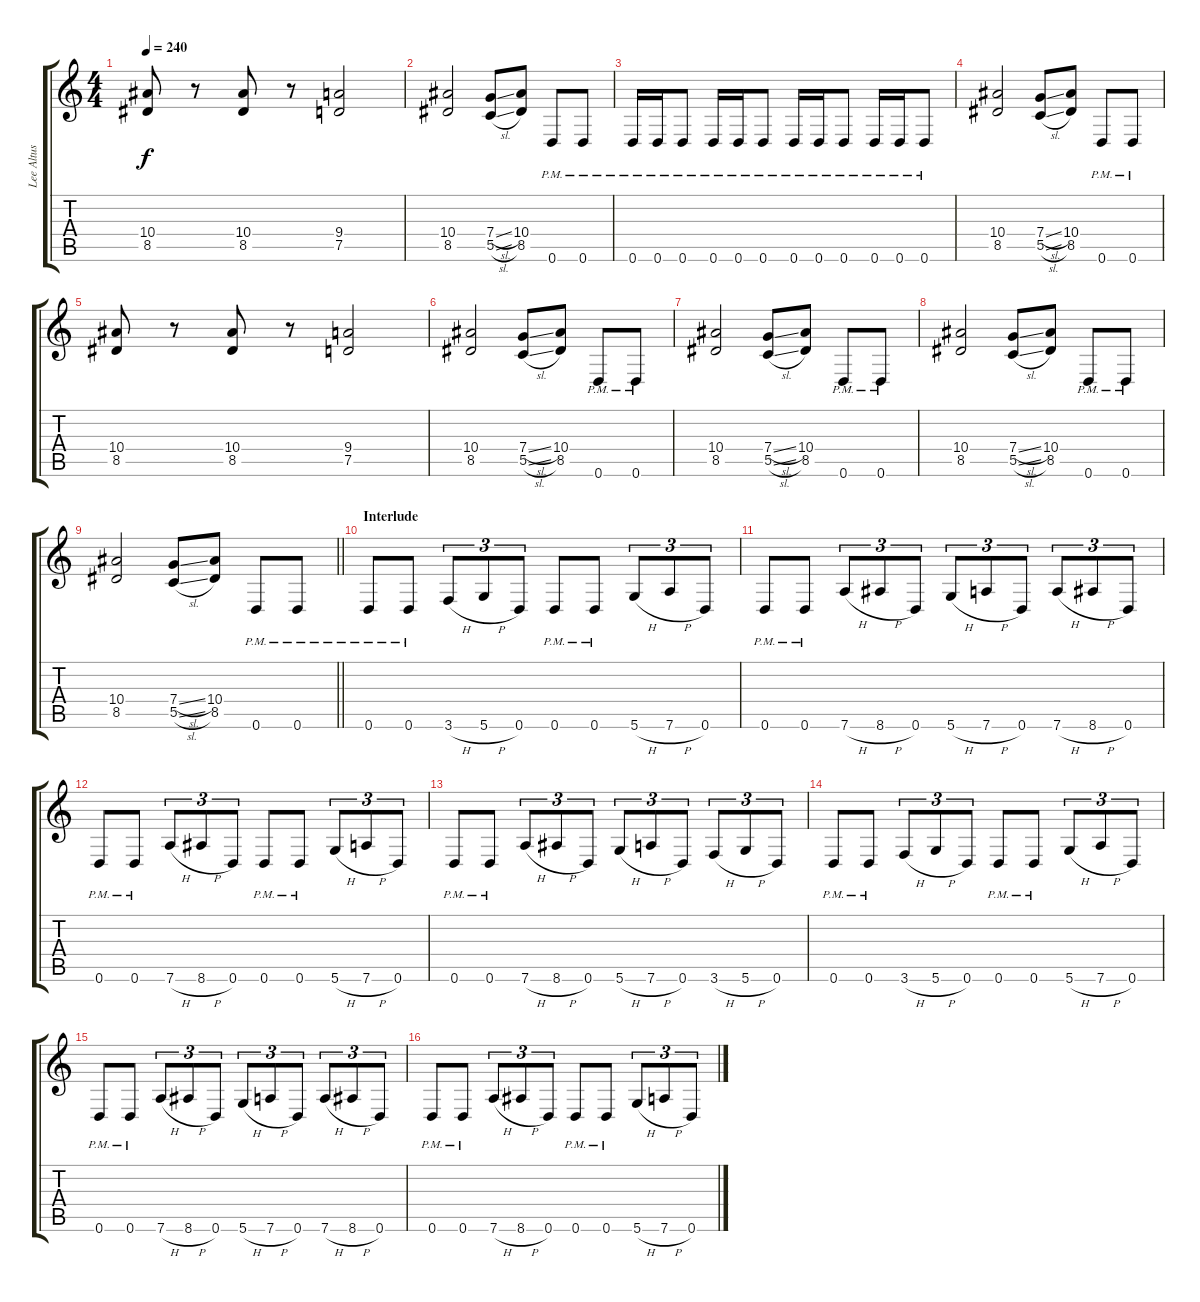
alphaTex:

\track ("Lee Altus" "Lee Altus") {instrument acousticguitarsteel}
\staff {score tabs}
\tuning (D4 A3 F3 C3 G2 D2) {hide}
\ts (4 4)
\tempo 240
\clef g2
\ks c
(10.4 8.5).8{dy f} r.8 (10.4 8.5).8 r.8 (9.4 7.5).2 |
(10.4 8.5).2 (7.4{sl} 5.5{sl}).8 (10.4 8.5).8 0.6{pm}.8 0.6{pm}.8 |
0.6{pm}.16 0.6{pm}.16 0.6{pm}.8 0.6{pm}.16 0.6{pm}.16 0.6{pm}.8 0.6{pm}.16 0.6{pm}.16 0.6{pm}.8 0.6{pm}.16 0.6{pm}.16 0.6{pm}.8 |
(10.4 8.5).2 (7.4{sl} 5.5{sl}).8 (10.4 8.5).8 0.6{pm}.8 0.6{pm}.8 |
(10.4 8.5).8 r.8 (10.4 8.5).8 r.8 (9.4 7.5).2 |
(10.4 8.5).2 (7.4{sl} 5.5{sl}).8 (10.4 8.5).8 0.6{pm}.8 0.6{pm}.8 |
(10.4 8.5).2 (7.4{sl} 5.5{sl}).8 (10.4 8.5).8 0.6{pm}.8 0.6{pm}.8 |
(10.4 8.5).2 (7.4{sl} 5.5{sl}).8 (10.4 8.5).8 0.6{pm}.8 0.6{pm}.8 |
\barLineRight lightlight
(10.4 8.5).2 (7.4{sl} 5.5{sl}).8 (10.4 8.5).8 0.6{pm}.8 0.6{pm}.8 |
\section ("" "Interlude")
0.6{pm}.8 0.6{pm}.8 3.6{h}.8{tu (3 2)} 5.6{h}.8{tu (3 2)} 0.6.8{tu (3 2)} 0.6{pm}.8 0.6{pm}.8 5.6{h}.8{tu (3 2)} 7.6{h}.8{tu (3 2)} 0.6.8{tu (3 2)} |
0.6{pm}.8 0.6{pm}.8 7.6{h}.8{tu (3 2)} 8.6{h}.8{tu (3 2)} 0.6.8{tu (3 2)} 5.6{h}.8{tu (3 2)} 7.6{h}.8{tu (3 2)} 0.6.8{tu (3 2)} 7.6{h}.8{tu (3 2)} 8.6{h}.8{tu (3 2)} 0.6.8{tu (3 2)} |
0.6{pm}.8 0.6{pm}.8 7.6{h}.8{tu (3 2)} 8.6{h}.8{tu (3 2)} 0.6.8{tu (3 2)} 0.6{pm}.8 0.6{pm}.8 5.6{h}.8{tu (3 2)} 7.6{h}.8{tu (3 2)} 0.6.8{tu (3 2)} |
0.6{pm}.8 0.6{pm}.8 7.6{h}.8{tu (3 2)} 8.6{h}.8{tu (3 2)} 0.6.8{tu (3 2)} 5.6{h}.8{tu (3 2)} 7.6{h}.8{tu (3 2)} 0.6.8{tu (3 2)} 3.6{h}.8{tu (3 2)} 5.6{h}.8{tu (3 2)} 0.6.8{tu (3 2)} |
0.6{pm}.8 0.6{pm}.8 3.6{h}.8{tu (3 2)} 5.6{h}.8{tu (3 2)} 0.6.8{tu (3 2)} 0.6{pm}.8 0.6{pm}.8 5.6{h}.8{tu (3 2)} 7.6{h}.8{tu (3 2)} 0.6.8{tu (3 2)} |
0.6{pm}.8 0.6{pm}.8 7.6{h}.8{tu (3 2)} 8.6{h}.8{tu (3 2)} 0.6.8{tu (3 2)} 5.6{h}.8{tu (3 2)} 7.6{h}.8{tu (3 2)} 0.6.8{tu (3 2)} 7.6{h}.8{tu (3 2)} 8.6{h}.8{tu (3 2)} 0.6.8{tu (3 2)} |
0.6{pm}.8 0.6{pm}.8 7.6{h}.8{tu (3 2)} 8.6{h}.8{tu (3 2)} 0.6.8{tu (3 2)} 0.6{pm}.8 0.6{pm}.8 5.6{h}.8{tu (3 2)} 7.6{h}.8{tu (3 2)} 0.6.8{tu (3 2)}
